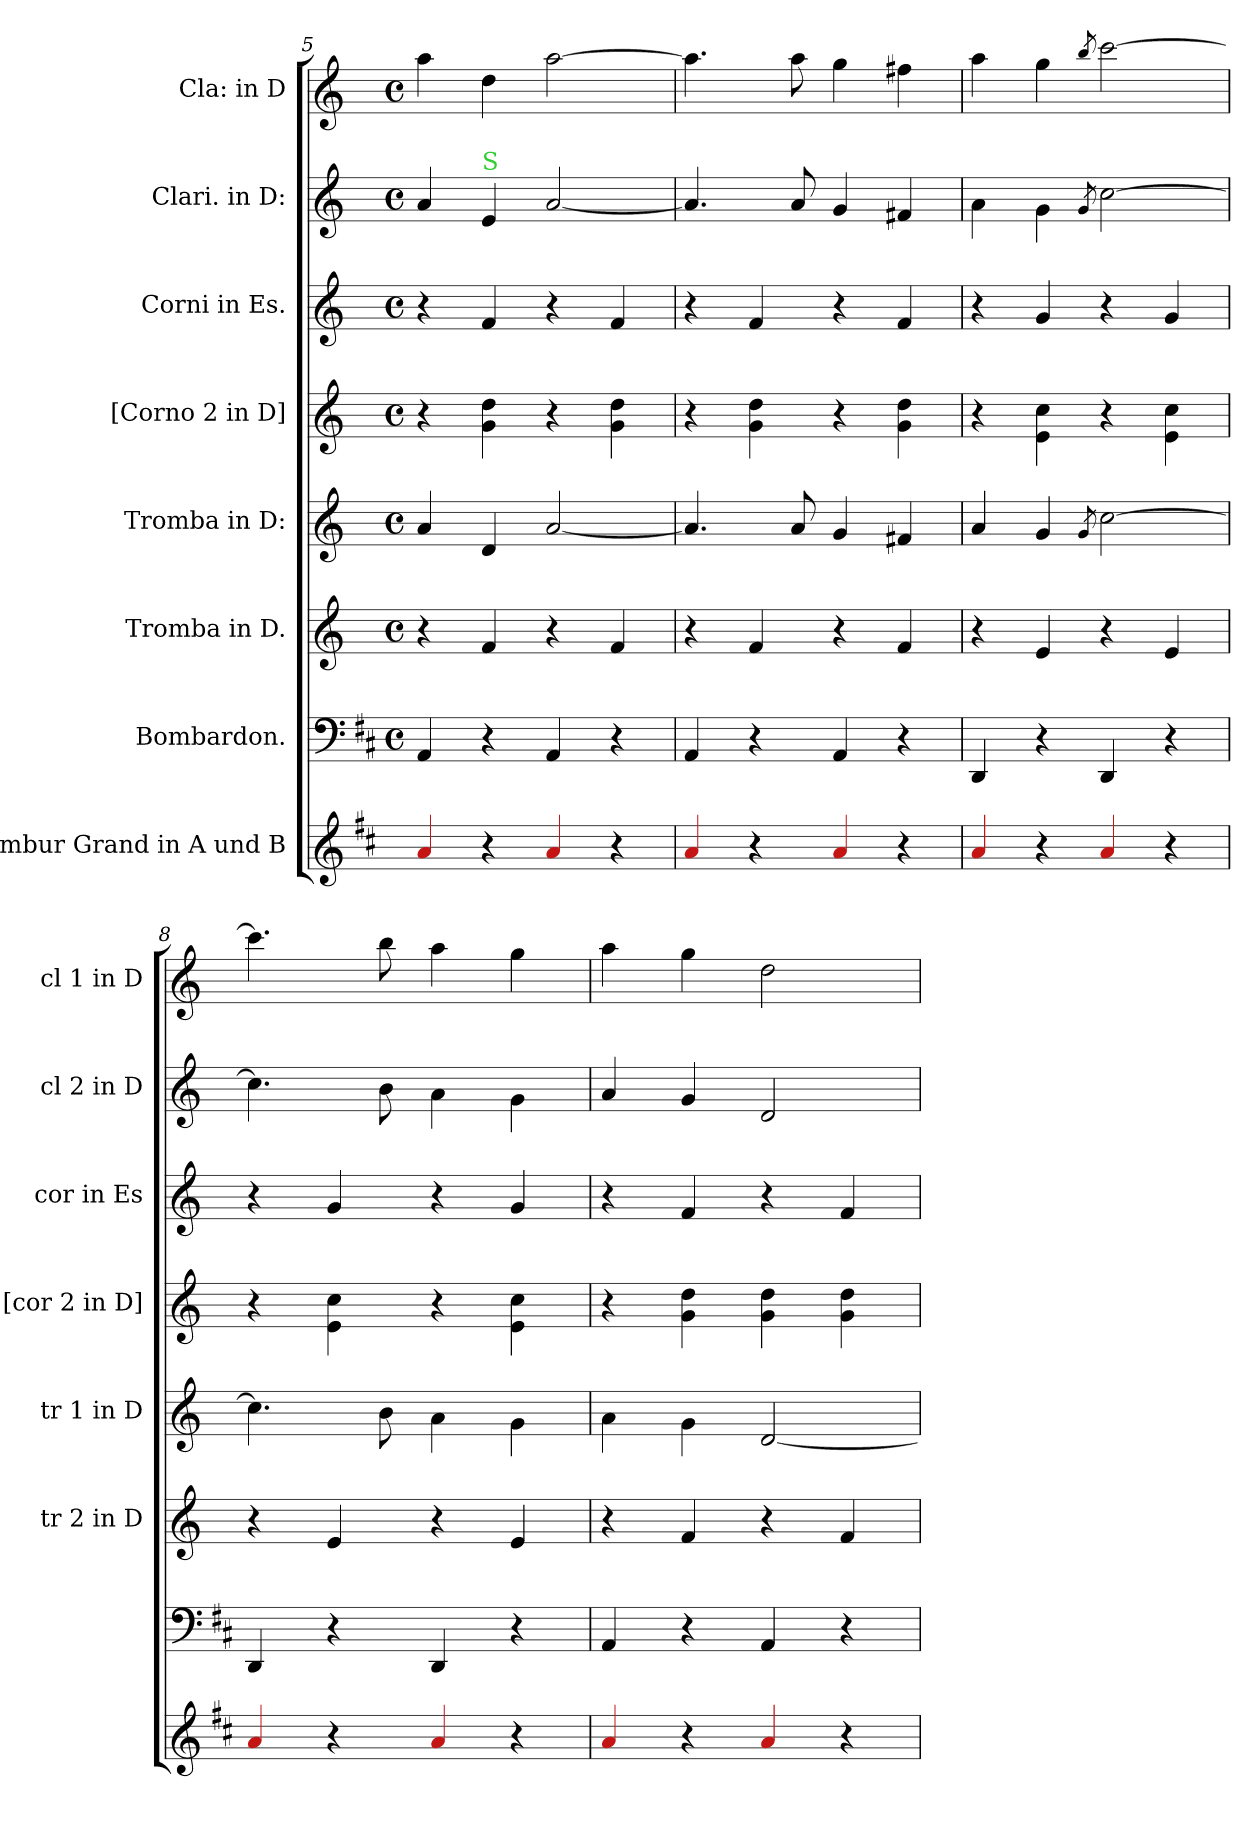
**kern	**kern	**kern	**kern	**kern	**kern	**kern	**kern
*part8	*part7	*part6	*part5	*part4	*part3	*part2	*part1
*staff8	*staff7	*staff6	*staff5	*staff4	*staff3	*staff2	*staff1
*I"Tambur Grand in A und B	*I"Bombardon.	*I"Tromba in D.	*I"Tromba in D:	*I"[Corno 2 in D]	*I"Corni in Es.	*I"Clari. in D:	*I"Cla: in D
*	*	*I'tr 2 in D	*I'tr 1 in D	*I'[cor 2 in D]	*I'cor in Es	*I'cl 2 in D	*I'cl 1 in D
*clefG2	*clefF4	*clefG2	*clefG2	*clefG2	*clefG2	*clefG2	*clefG2
*	*	*ITrd-1c-2	*ITrd-1c-2	*ITrd6c10	*ITrd6c10	*ITrd-1c-2	*ITrd-1c-2
*k[f#c#]	*k[f#c#]	*k[f#c#]	*k[f#c#]	*k[f#c#]	*k[f#c#]	*k[f#c#]	*k[f#c#]
*D:	*D:	*D:	*D:	*D:	*D:	*D:	*D:
*	*M4/4	*M4/4	*M4/4	*M4/4	*M4/4	*M4/4	*M4/4
*	*met(c)	*met(c)	*met(c)	*met(c)	*met(c)	*met(c)	*met(c)
=5	=5	=5	=5	=5	=5	=5	=5
4Ra/	4AA/	4r	4b/	4r	4r	4b/	4bb\
!	!	!	!	!	!	!LO:TX:a:color=limegreen:t=S	!
4r	4r	4g/	4e/	4A\ 4e\	4G/	4f#/	4ee\
4Ra/	4AA/	4r	[2b/	4r	4r	[2b/	[2bb\
4r	4r	4g/	.	4A\ 4e\	4G/	.	.
=6	=6	=6	=6	=6	=6	=6	=6
4Ra/	4AA/	4r	4.b/]	4r	4r	4.b/]	4.bb\]
4r	4r	4g/	.	4A\ 4e\	4G/	.	.
.	.	.	8b/	.	.	8b/	8bb\
4Ra/	4AA/	4r	4a/	4r	4r	4a/	4aa\
4r	4r	4g/	4g#X/	4A\ 4e\	4G/	4g#X/	4gg#X\
=7	=7	=7	=7	=7	=7	=7	=7
4Ra/	4DD/	4r	4b/	4r	4r	4b\	4bb\
4r	4r	4f#/	4a/	4F#\ 4d\	4A/	4a\	4aa\
.	.	.	8qa/	.	.	8qa/	8qccc#/
4Ra/	4DD/	4r	[2dd\	4r	4r	[2dd\	[2ddd\
4r	4r	4f#/	.	4F#\ 4d\	4A/	.	.
=8	=8	=8	=8	=8	=8	=8	=8
4Ra/	4DD/	4r	4.dd\]	4r	4r	4.dd\]	4.ddd\]
4r	4r	4f#/	.	4F#\ 4d\	4A/	.	.
.	.	.	8cc#\	.	.	8cc#\	8ccc#\
4Ra/	4DD/	4r	4b\	4r	4r	4b\	4bb\
4r	4r	4f#/	4a\	4F#\ 4d\	4A/	4a\	4aa\
=9	=9	=9	=9	=9	=9	=9	=9
4Ra/	4AA/	4r	4b\	4r	4r	4b/	4bb\
4r	4r	4g/	4a\	4A\ 4e\	4G/	4a/	4aa\
4Ra/	4AA/	4r	[2e/	4A\ 4e\	4r	2e/	2ee\
4r	4r	4g/	.	4A\ 4e\	4G/	.	.
=	=	=	=	=	=	=	=
*-	*-	*-	*-	*-	*-	*-	*-
